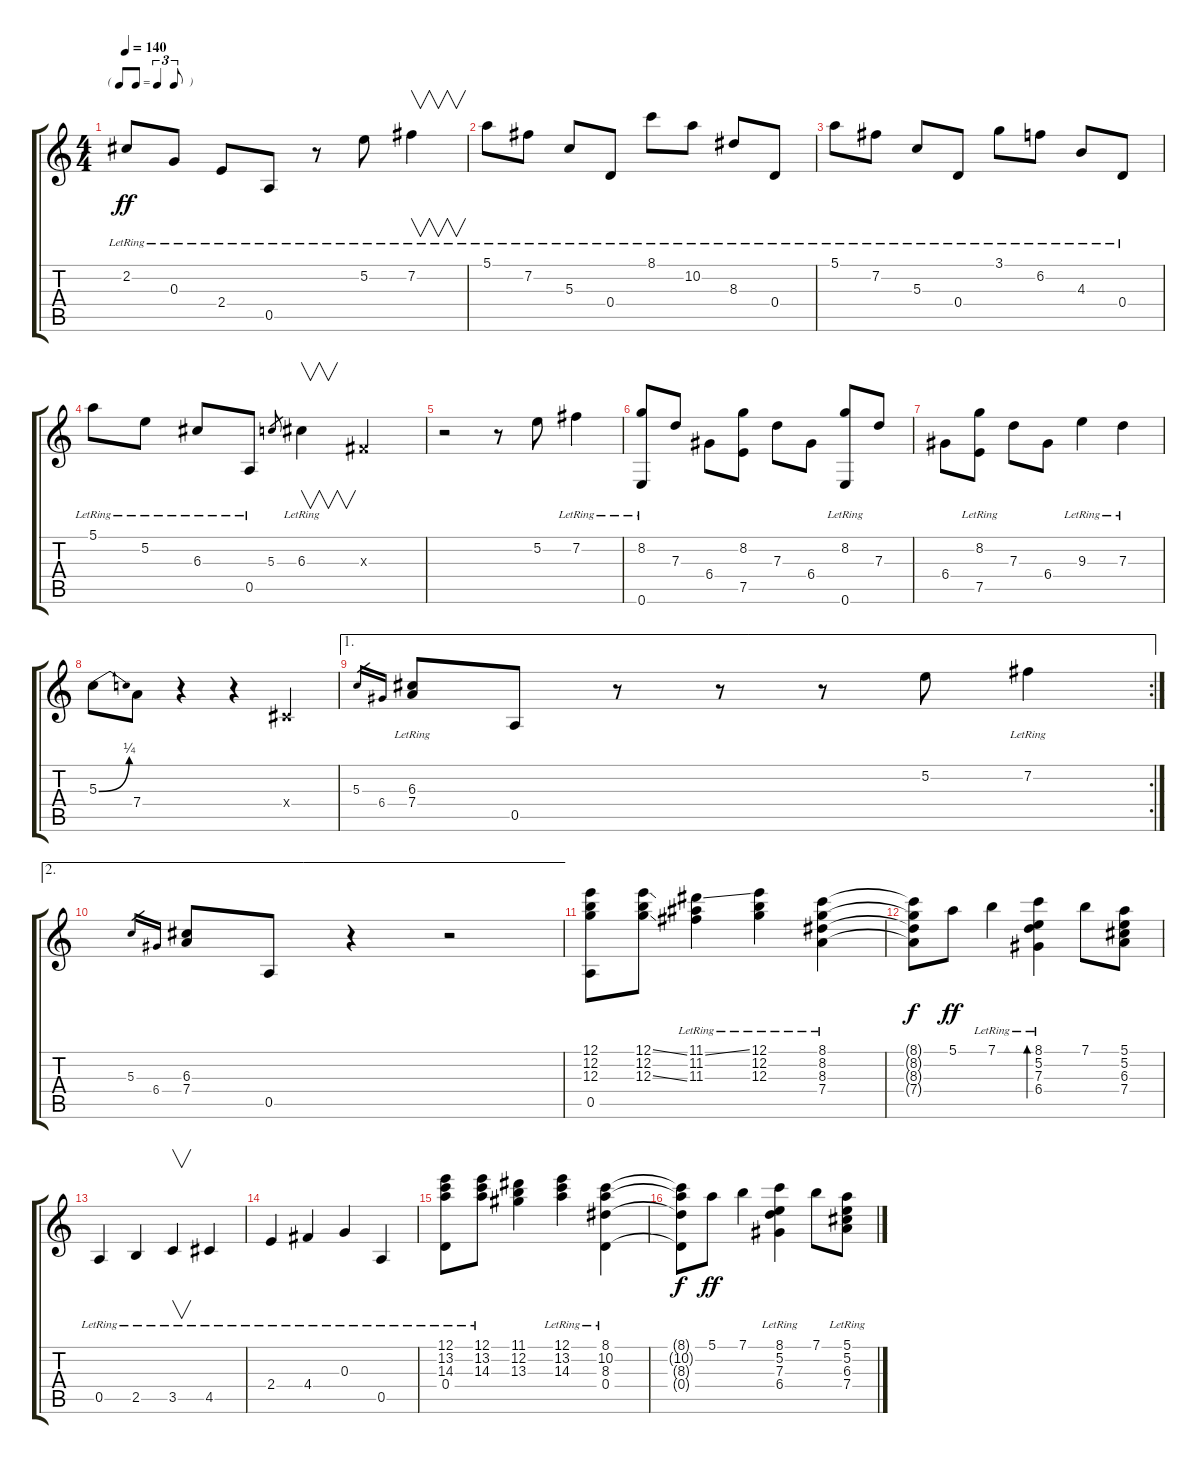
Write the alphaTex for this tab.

\track "" {instrument acousticbass}
\staff {score tabs}
\tuning (E4 B3 G3 D3 A2 E2) {hide}
\ts (4 4)
\tf triplet8th
\tempo 140
\clef g2
\ks c
2.2{lr}.8{dy ff} 0.3{lr}.8 2.4{lr}.8 0.5{lr}.8 r.8 5.2{lr}.8 7.2{lr}.4{v} |
5.1{lr}.8 7.2{lr}.8 5.3{lr}.8 0.4{lr}.8 8.1{lr}.8 10.2{lr}.8 8.3{lr}.8 0.4{lr}.8 |
5.1{lr}.8 7.2{lr}.8 5.3{lr}.8 0.4{lr}.8 3.1{lr}.8 6.2{lr}.8 4.3{lr}.8 0.4{lr}.8 |
5.1{lr}.8 5.2{lr}.8 6.3{lr}.8 0.5{lr}.8 5.3.8{gr} 6.3{lr}.4{v} -1.3{x}.4 |
r.2 r.8 5.2.8 7.2{lr}.4 |
(8.2 0.6{lr}).8 7.3.8 6.4.8 (8.2 7.5).8 7.3.8 6.4.8 (8.2 0.6{lr}).8 7.3.8 |
6.4.8 (8.2 7.5{lr}).8 7.3.8 6.4.8 9.3{lr}.4 7.3{lr}.4 |
5.3{be (bend 0 0 60 1)}.8 7.4.8 r.4 r.4 -1.4{x}.4 |
\ae 1
\rc 2
5.3.16{gr} 6.4.16{gr} (6.3 7.4{lr}).8 0.5.8 r.8 r.8 r.8 5.2.8 7.2{lr}.4 |
\ae 2
5.3.16{gr} 6.4.16{gr} (6.3 7.4).8 0.5.8 r.4 r.2 |
(12.1 12.2 12.3 0.5).8 (12.1{ss} 12.2 12.3{ss}).8 (11.1{ss} 11.2 11.3{lr}).4 (12.1 12.2 12.3{lr}).4 (8.1 8.2 8.3 7.4{lr}).4 |
(8.1{t} 8.2{t} 8.3{t} 7.4{t}).8{dy f} 5.1.8{dy ff} 7.1{lr}.4 (8.1 5.2 7.3 6.4{lr}).4{bd 120} 7.1.8 (5.1 5.2 6.3 7.4).8 |
0.5{lr}.4 2.5{lr}.4 3.5{lr}.4{v} 4.5{lr}.4 |
2.4{lr}.4 4.4{lr}.4 0.3{lr}.4 0.5{lr}.4 |
(12.1 13.2 14.3{lr} 0.4).8 (12.1 13.2 14.3{lr}).8 (11.1 12.2 13.3).4 (12.1 13.2 14.3{lr}).4 (8.1 10.2 8.3 0.4{lr}).4 |
(8.1{t} 10.2{t} 8.3{t} 0.4{t}).8{dy f} 5.1.8{dy ff} 7.1.4 (8.1 5.2 7.3 6.4{lr}).4 7.1.8 (5.1{lr} 5.2{lr} 6.3{lr} 7.4{lr}).8
